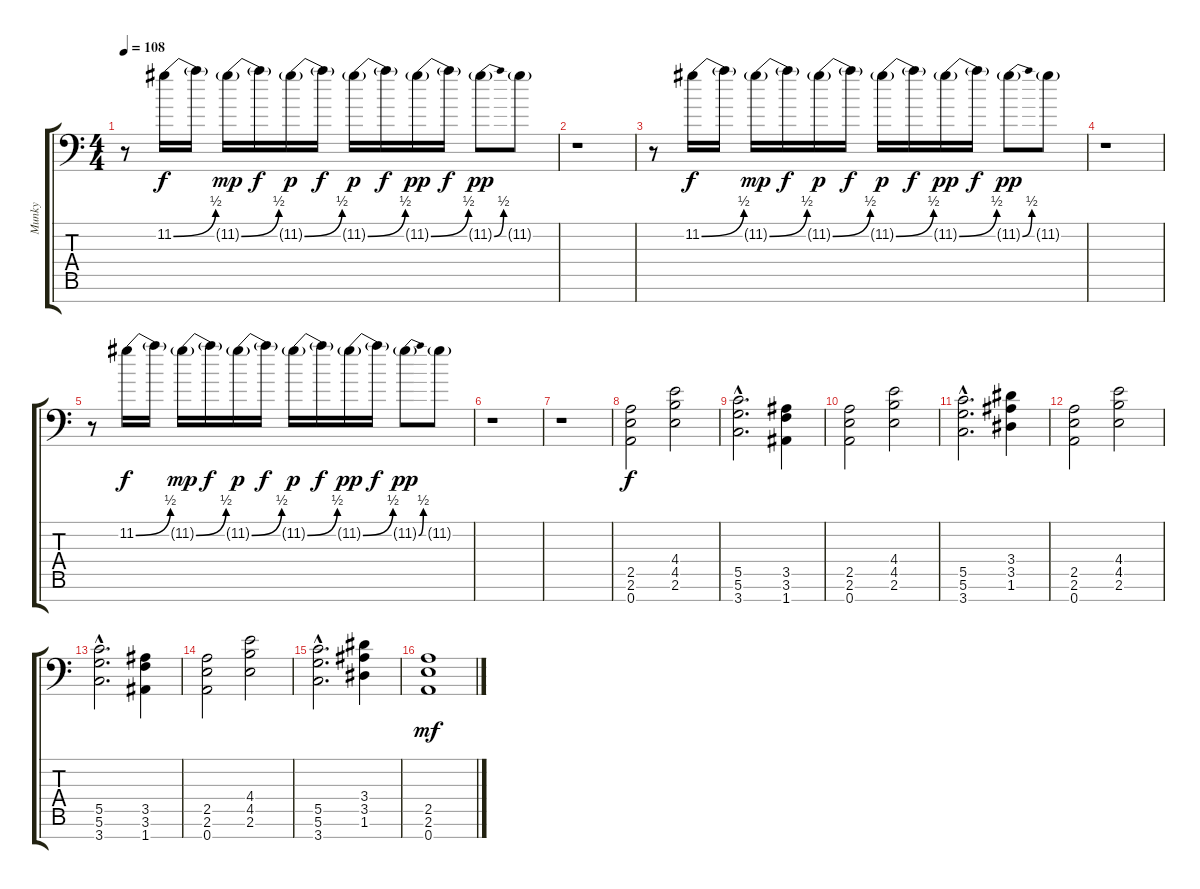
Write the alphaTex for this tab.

\track ("Munky" "Munky") {instrument distortionguitar}
\staff {score tabs}
\tuning (D4 A3 F3 C3 G2 D2 A1) {hide}
\ts (4 4)
\tempo 108
\clef f4
\ks c
r.8{dy f balance 15} 11.2{be (bend 0 0 60 2)}.16 11.2{t}.16 11.2{be (bend 0 0 60 2) g}.16{dy mp} 11.2{t}.16{dy f} 11.2{be (bend 0 0 60 2) g}.16{dy p} 11.2{t}.16{dy f} 11.2{be (bend 0 0 60 2) g}.16{dy p} 11.2{t}.16{dy f} 11.2{be (bend 0 0 60 2) g}.16{dy pp} 11.2{t}.16{dy f} 11.2{be (bend 0 0 60 2) g}.8{dy pp} 11.2{g}.8 |
r.1 |
r.8{balance 15} 11.2{be (bend 0 0 60 2)}.16{dy f} 11.2{t}.16 11.2{be (bend 0 0 60 2) g}.16{dy mp} 11.2{t}.16{dy f} 11.2{be (bend 0 0 60 2) g}.16{dy p} 11.2{t}.16{dy f} 11.2{be (bend 0 0 60 2) g}.16{dy p} 11.2{t}.16{dy f} 11.2{be (bend 0 0 60 2) g}.16{dy pp} 11.2{t}.16{dy f} 11.2{be (bend 0 0 60 2) g}.8{dy pp} 11.2{g}.8 |
r.1 |
r.8{balance 15} 11.2{be (bend 0 0 60 2)}.16{dy f} 11.2{t}.16 11.2{be (bend 0 0 60 2) g}.16{dy mp} 11.2{t}.16{dy f} 11.2{be (bend 0 0 60 2) g}.16{dy p} 11.2{t}.16{dy f} 11.2{be (bend 0 0 60 2) g}.16{dy p} 11.2{t}.16{dy f} 11.2{be (bend 0 0 60 2) g}.16{dy pp} 11.2{t}.16{dy f} 11.2{be (bend 0 0 60 2) g}.8{dy pp} 11.2{g}.8 |
r.1 |
r.1 |
(2.5 2.6 0.7).2{dy f balance 8} (4.4 4.5 2.6).2 |
(5.5{hac} 5.6{hac} 3.7{hac}).2{d balance 8} (3.5 3.6 1.7).4 |
(2.5 2.6 0.7).2{balance 8} (4.4 4.5 2.6).2 |
(5.5{hac} 5.6{hac} 3.7{hac}).2{d balance 8} (3.4 3.5 1.6).4 |
(2.5 2.6 0.7).2{balance 8} (4.4 4.5 2.6).2 |
(5.5{hac} 5.6{hac} 3.7{hac}).2{d balance 8} (3.5 3.6 1.7).4 |
(2.5 2.6 0.7).2{balance 8} (4.4 4.5 2.6).2 |
(5.5{hac} 5.6{hac} 3.7{hac}).2{d balance 8} (3.4 3.5 1.6).4 |
(2.5 2.6 0.7).1{dy mf}
